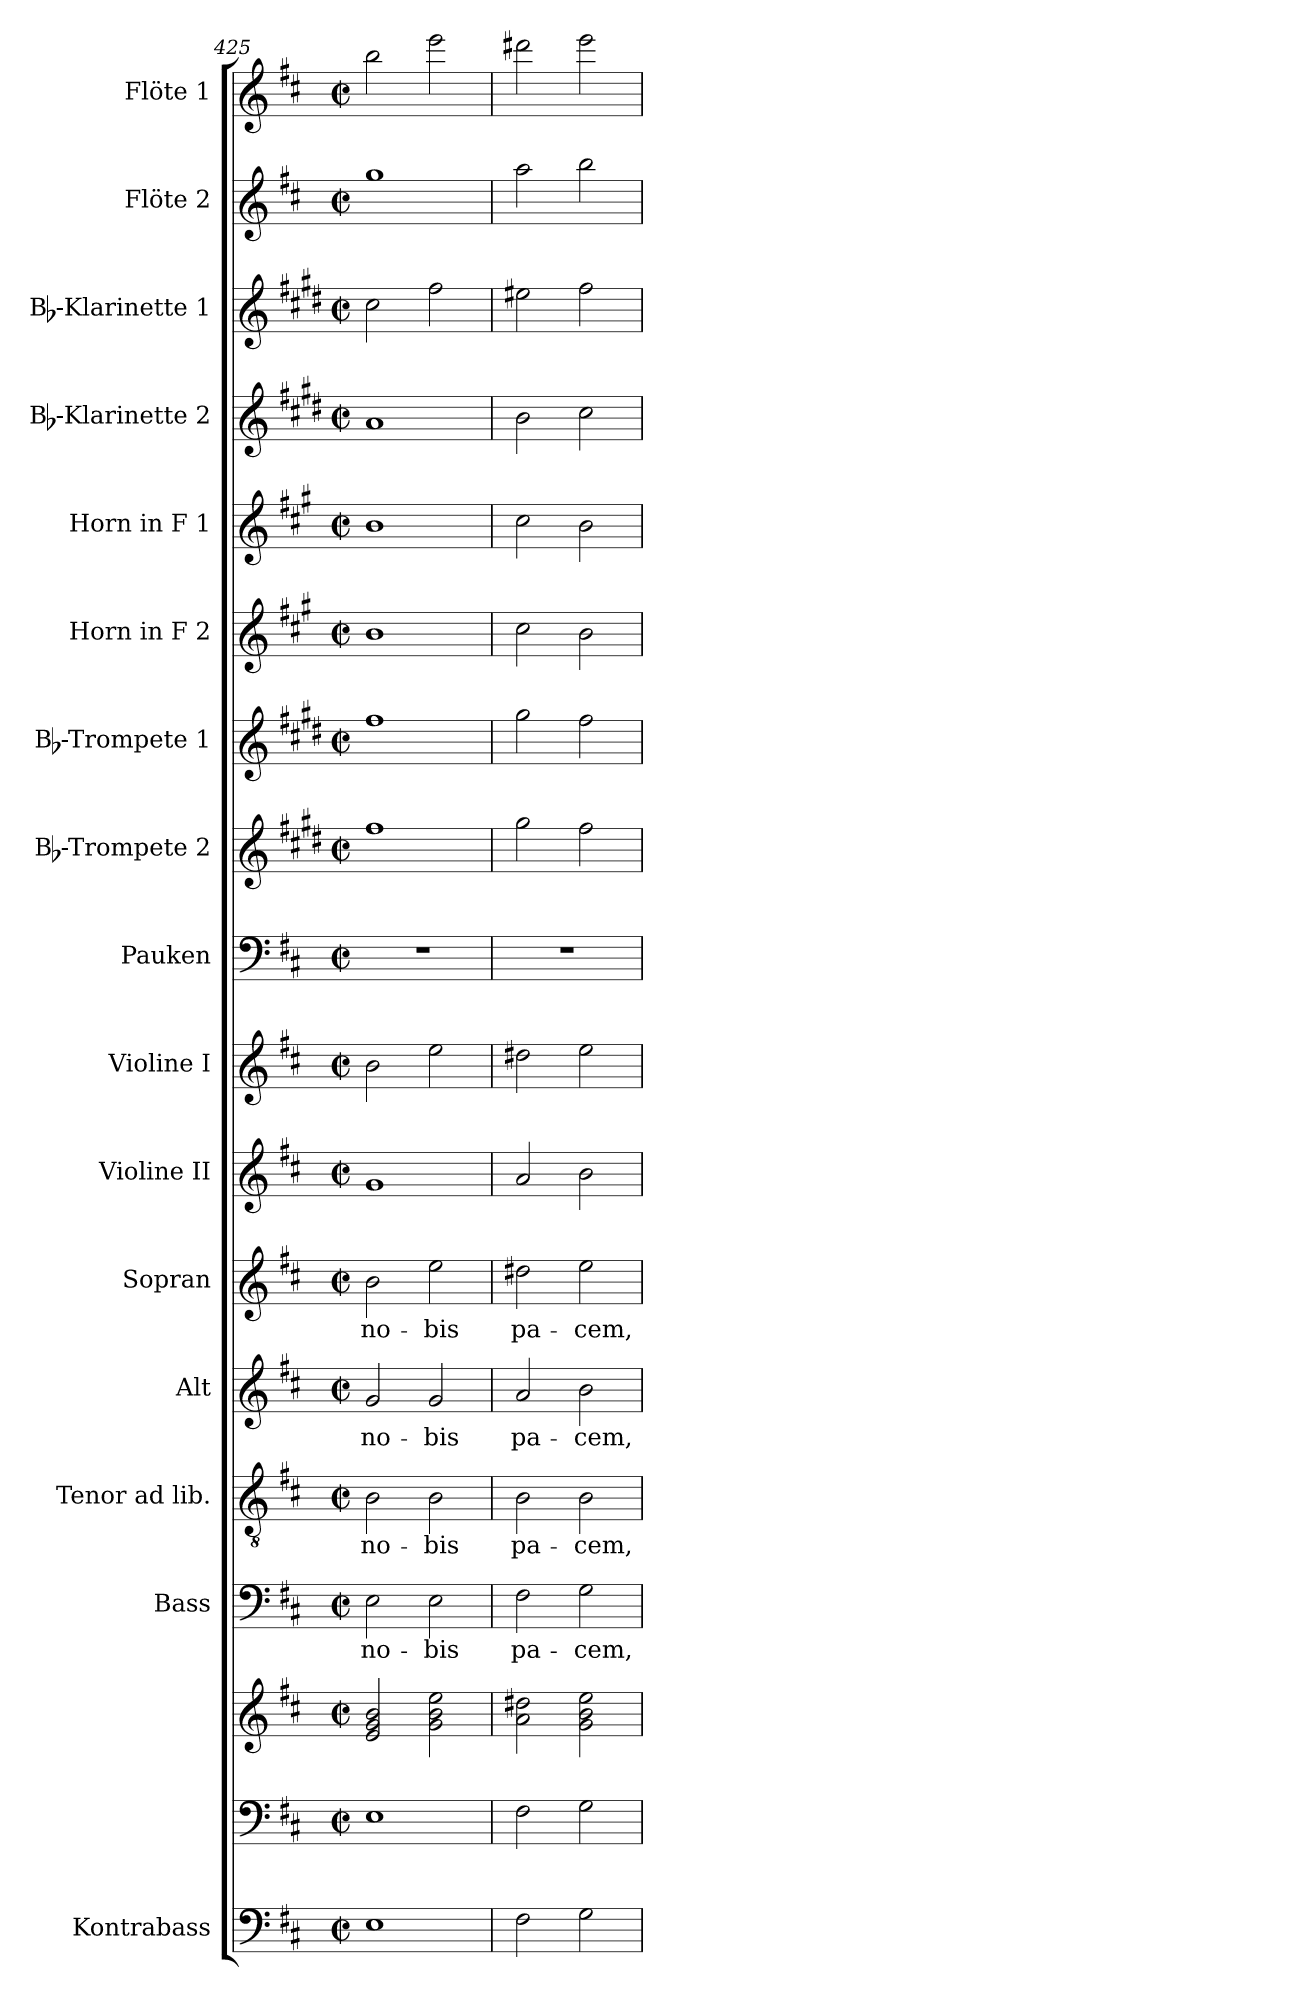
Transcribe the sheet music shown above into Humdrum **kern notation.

**kern	**kern	**kern	**kern	**text	**kern	**text	**kern	**text	**kern	**text	**kern	**kern	**kern	**kern	**kern	**kern	**kern	**kern	**kern	**kern	**kern
*part17	*part16	*part16	*part15	*part15	*part14	*part14	*part13	*part13	*part12	*part12	*part11	*part10	*part9	*part8	*part7	*part6	*part5	*part4	*part3	*part2	*part1
*staff18	*staff17	*staff16	*staff15	*staff15	*staff14	*staff14	*staff13	*staff13	*staff12	*staff12	*staff11	*staff10	*staff9	*staff8	*staff7	*staff6	*staff5	*staff4	*staff3	*staff2	*staff1
*I"Kontrabass	*	*	*I"Bass	*	*I"Tenor ad lib.	*	*I"Alt	*	*I"Sopran	*	*I"Violine II	*I"Violine I	*I"Pauken	*I"Bb-Trompete 2	*I"Bb-Trompete 1	*I"Horn in F 2	*I"Horn in F 1	*I"Bb-Klarinette 2	*I"Bb-Klarinette 1	*I"Flöte 2	*I"Flöte 1
*I'Kb.	*	*	*I'B.	*	*I'T.	*	*I'A.	*	*I'S.	*	*I'Vl. II	*I'Vl. I	*I'Pk.	*I'Bb Trp. 2	*I'Bb Trp. 1	*	*	*I'Bb Kl. 2	*I'Bb Kl. 1	*I'Fl. 2	*I'Fl. 1
!!LO:PB:g=z
*clefF4	*clefF4	*clefG2	*clefF4	*	*clefGv2	*	*clefG2	*	*clefG2	*	*clefG2	*clefG2	*clefF4	*clefG2	*clefG2	*clefG2	*clefG2	*clefG2	*clefG2	*clefG2	*clefG2
*ITrd7c12	*	*	*	*	*	*	*	*	*	*	*	*	*	*ITrd1c2	*ITrd1c2	*ITrd4c7	*ITrd4c7	*ITrd1c2	*ITrd1c2	*	*
*k[f#c#]	*k[f#c#]	*k[f#c#]	*k[f#c#]	*	*k[f#c#]	*	*k[f#c#]	*	*k[f#c#]	*	*k[f#c#]	*k[f#c#]	*k[f#c#]	*k[f#c#]	*k[f#c#]	*k[f#c#]	*k[f#c#]	*k[f#c#]	*k[f#c#]	*k[f#c#]	*k[f#c#]
*D:	*D:	*D:	*D:	*	*D:	*	*D:	*	*D:	*	*D:	*D:	*D:	*D:	*D:	*D:	*D:	*D:	*D:	*D:	*D:
*M2/2	*M2/2	*M2/2	*M2/2	*	*M2/2	*	*M2/2	*	*M2/2	*	*M2/2	*M2/2	*M2/2	*M2/2	*M2/2	*M2/2	*M2/2	*M2/2	*M2/2	*M2/2	*M2/2
*met(c|)	*met(c|)	*met(c|)	*met(c|)	*	*met(c|)	*	*met(c|)	*	*met(c|)	*	*met(c|)	*met(c|)	*met(c|)	*met(c|)	*met(c|)	*met(c|)	*met(c|)	*met(c|)	*met(c|)	*met(c|)	*met(c|)
=425	=425	=425	=425	=425	=425	=425	=425	=425	=425	=425	=425	=425	=425	=425	=425	=425	=425	=425	=425	=425	=425
!	!	!	!	!LO:LY:b	!	!LO:LY:b	!	!LO:LY:b	!	!LO:LY:b	!	!	!	!	!	!	!	!	!	!	!
1EE	1E	2e/ 2g/ 2b/	2E\	no-	2B\	no-	2g/	no-	2b\	no-	1g	2b\	1r	1ee	1ee	1e	1e	1g	2b\	1gg	2bb\
!	!	!	!	!LO:LY:b	!	!LO:LY:b	!	!LO:LY:b	!	!LO:LY:b	!	!	!	!	!	!	!	!	!	!	!
.	.	2g\ 2b\ 2ee\	2E\	-bis	2B\	-bis	2g/	-bis	2ee\	-bis	.	2ee\	.	.	.	.	.	.	2ee\	.	2eee\
=426	=426	=426	=426	=426	=426	=426	=426	=426	=426	=426	=426	=426	=426	=426	=426	=426	=426	=426	=426	=426	=426
!	!	!	!	!LO:LY:b	!	!LO:LY:b	!	!LO:LY:b	!	!LO:LY:b	!	!	!	!	!	!	!	!	!	!	!
2FF#\	2F#\	2a\ 2dd#X\	2F#\	pa-	2B\	pa-	2a/	pa-	2dd#X\	pa-	2a/	2dd#X\	1r	2ff#\	2ff#\	2f#\	2f#\	2a\	2dd#X\	2aa\	2ddd#X\
!	!	!	!	!LO:LY:b	!	!LO:LY:b	!	!LO:LY:b	!	!LO:LY:b	!	!	!	!	!	!	!	!	!	!	!
2GG\	2G\	2g\ 2b\ 2ee\	2G\	-cem,	2B\	-cem,	2b\	-cem,	2ee\	-cem,	2b\	2ee\	.	2ee\	2ee\	2e\	2e\	2b\	2ee\	2bb\	2eee\
=	=	=	=	=	=	=	=	=	=	=	=	=	=	=	=	=	=	=	=	=	=
*-	*-	*-	*-	*-	*-	*-	*-	*-	*-	*-	*-	*-	*-	*-	*-	*-	*-	*-	*-	*-	*-
